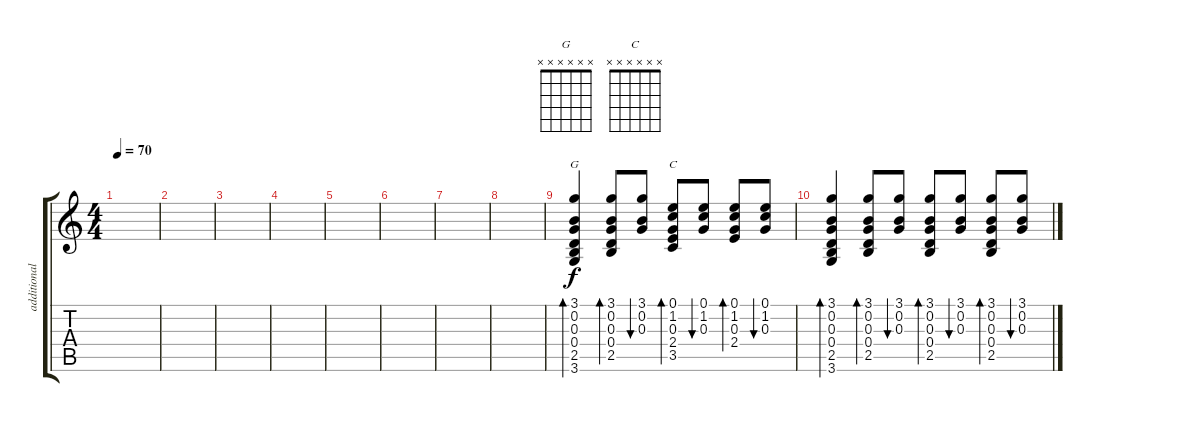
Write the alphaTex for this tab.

\track ("additional rythm guitar" "additional") {instrument acousticguitarsteel}
\staff {score tabs}
\tuning (E4 B3 G3 D3 A2 E2) {hide}
\chord ("G" x x x x x x)
\chord ("C" x x x x x x)
\ts (4 4)
\tempo 70
\clef g2
\ks c
|
|
|
|
|
|
|
|
(3.1 0.2 0.3 0.4 2.5 3.6).4{bd 60 ch "G"} (3.1 0.2 0.3 0.4 2.5).8{bd 60} (3.1 0.2 0.3).8{bu 60} (0.1 1.2 0.3 2.4 3.5).8{bd 60 ch "C"} (0.1 1.2 0.3).8{bu 60} (0.1 1.2 0.3 2.4).8{bd 60} (0.1 1.2 0.3).8{bu 60} |
(3.1 0.2 0.3 0.4 2.5 3.6).4{bd 60} (3.1 0.2 0.3 0.4 2.5).8{bd 60} (3.1 0.2 0.3).8{bu 60} (3.1 0.2 0.3 0.4 2.5).8{bd 60} (3.1 0.2 0.3).8{bu 60} (3.1 0.2 0.3 0.4 2.5).8{bd 60} (3.1 0.2 0.3).8{bu 60}
